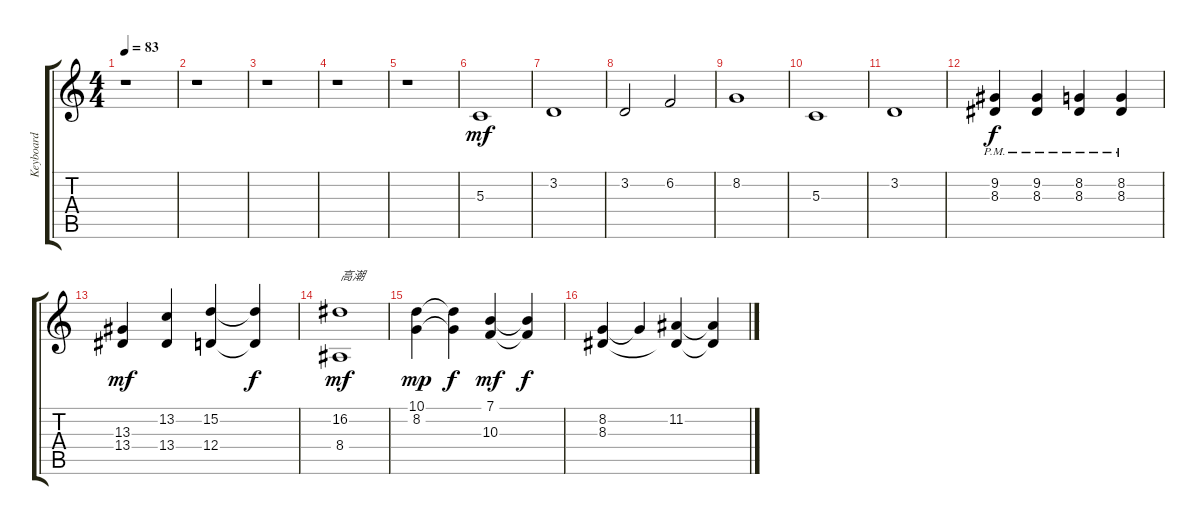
\track ("Keyboard" "Keyboard") {instrument stringensemble1}
\staff {score tabs}
\tuning (E4 B3 G3 D3 A2 E2) {hide}
\ts (4 4)
\tempo 83
\clef g2
\ks c
r.1{dy f} |
r.1 |
r.1 |
r.1 |
r.1 |
5.3.1{dy mf} |
3.2.1 |
3.2.2 6.2.2 |
8.2.1 |
5.3.1 |
3.2.1 |
(9.2{pm} 8.3{pm}).4{dy f} (9.2{pm} 8.3{pm}).4 (8.2{pm} 8.3{pm}).4 (8.2{pm} 8.3{pm}).4 |
(13.3 13.4).4{dy mf} (13.2 13.4).4 (15.2 12.4).4 (15.2{t} 12.4{t}).4{dy f} |
(16.2 8.4).1{txt "高潮" dy mf volume 12} |
(10.1 8.2).4{dy mp} (10.1{t} 8.2{t}).4{dy f} (7.1 10.3).4{dy mf} (7.1{t} 10.3{t}).4{dy f} |
(8.2 8.3).4 8.2{t}.4 (11.2 8.3{t}).4 (11.2{t} 8.3{t}).4
